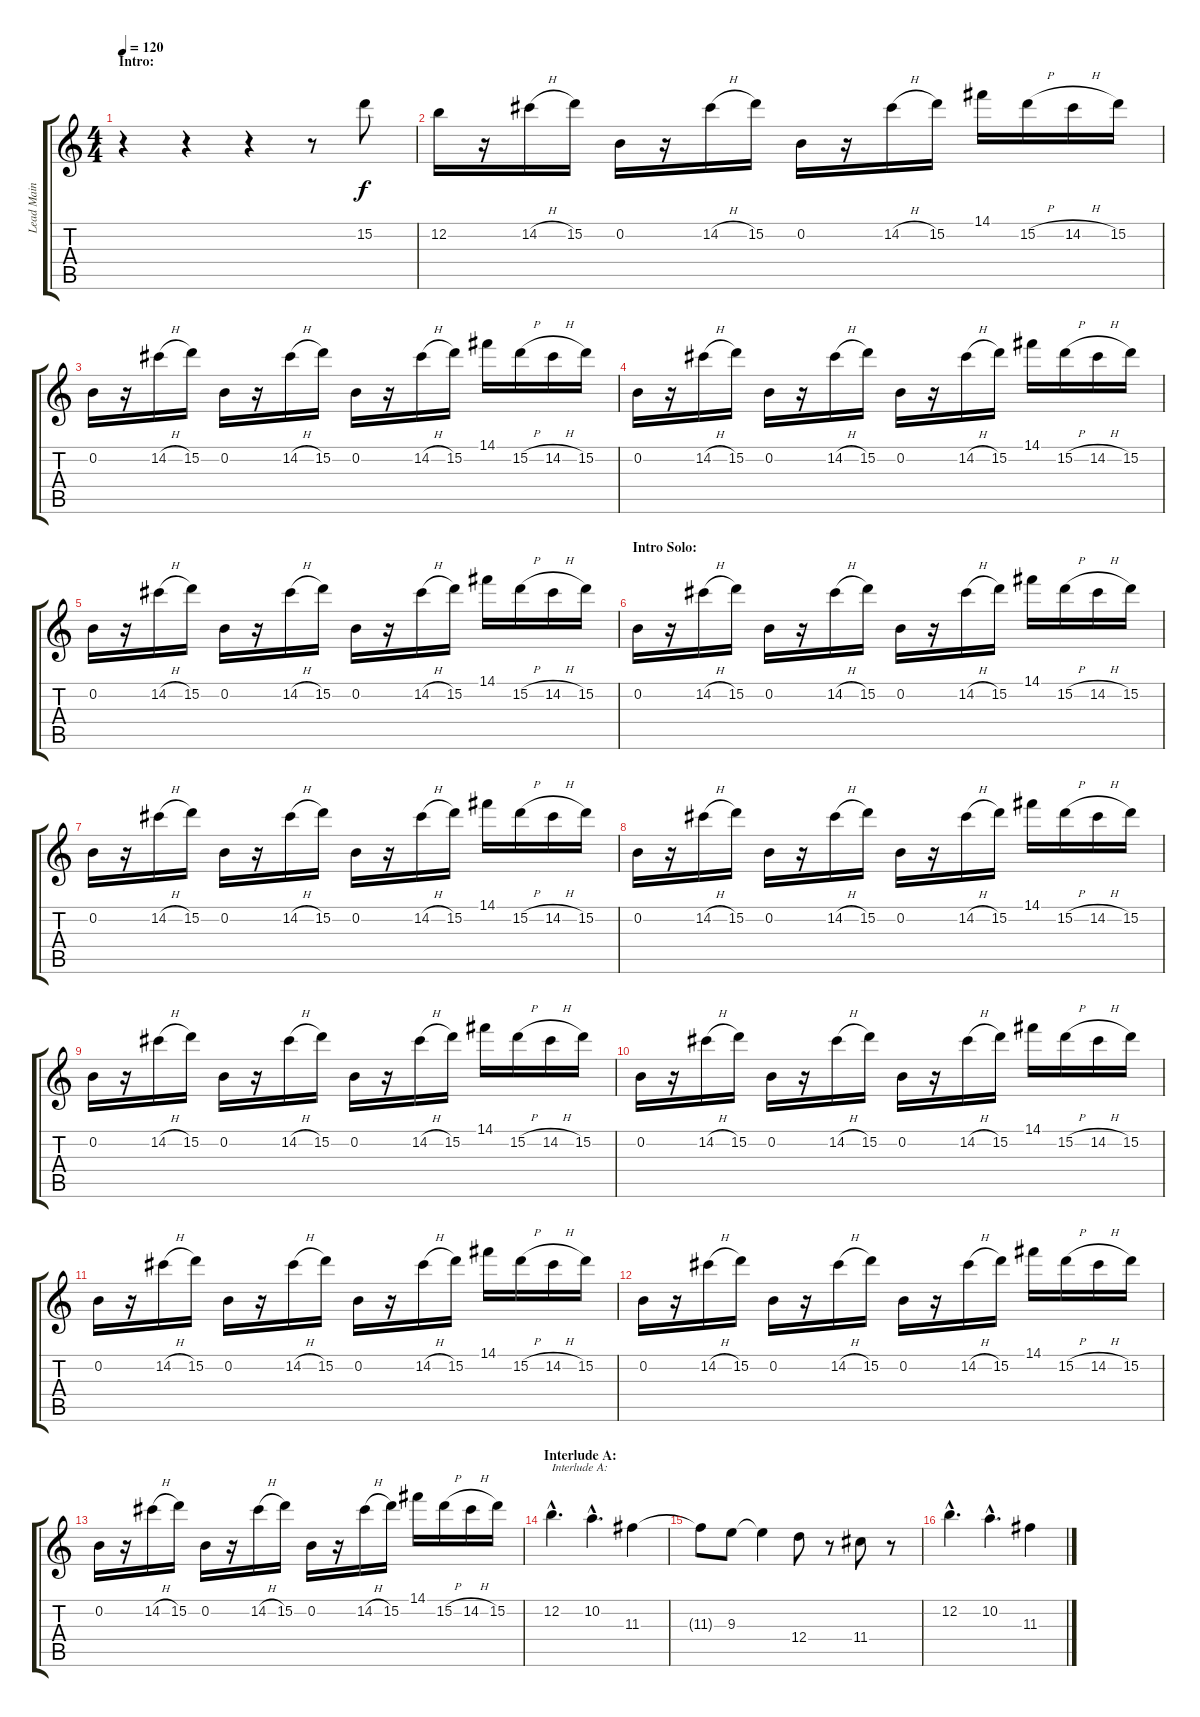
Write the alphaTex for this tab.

\track ("Lead Main" "Lead Main") {instrument distortionguitar}
\staff {score tabs}
\tuning (E4 B3 G3 D3 A2 E2) {hide}
\ts (4 4)
\section ("" "Intro:")
\tempo 120
\clef g2
\ks c
r.4{dy f instrument distortionguitar} r.4 r.4 r.8 15.2.8 |
12.2.16 r.16 14.2{h}.16 15.2.16 0.2.16 r.16 14.2{h}.16 15.2.16 0.2.16 r.16 14.2{h}.16 15.2.16 14.1.16 15.2{h}.16 14.2{h}.16 15.2.16 |
0.2.16 r.16 14.2{h}.16 15.2.16 0.2.16 r.16 14.2{h}.16 15.2.16 0.2.16 r.16 14.2{h}.16 15.2.16 14.1.16 15.2{h}.16 14.2{h}.16 15.2.16 |
0.2.16 r.16 14.2{h}.16 15.2.16 0.2.16 r.16 14.2{h}.16 15.2.16 0.2.16 r.16 14.2{h}.16 15.2.16 14.1.16 15.2{h}.16 14.2{h}.16 15.2.16 |
0.2.16 r.16 14.2{h}.16 15.2.16 0.2.16 r.16 14.2{h}.16 15.2.16 0.2.16 r.16 14.2{h}.16 15.2.16 14.1.16 15.2{h}.16 14.2{h}.16 15.2.16 |
\section ("" "Intro Solo:")
0.2.16 r.16 14.2{h}.16 15.2.16 0.2.16 r.16 14.2{h}.16 15.2.16 0.2.16 r.16 14.2{h}.16 15.2.16 14.1.16 15.2{h}.16 14.2{h}.16 15.2.16 |
0.2.16 r.16 14.2{h}.16 15.2.16 0.2.16 r.16 14.2{h}.16 15.2.16 0.2.16 r.16 14.2{h}.16 15.2.16 14.1.16 15.2{h}.16 14.2{h}.16 15.2.16 |
0.2.16 r.16 14.2{h}.16 15.2.16 0.2.16 r.16 14.2{h}.16 15.2.16 0.2.16 r.16 14.2{h}.16 15.2.16 14.1.16 15.2{h}.16 14.2{h}.16 15.2.16 |
0.2.16 r.16 14.2{h}.16 15.2.16 0.2.16 r.16 14.2{h}.16 15.2.16 0.2.16 r.16 14.2{h}.16 15.2.16 14.1.16 15.2{h}.16 14.2{h}.16 15.2.16 |
0.2.16 r.16 14.2{h}.16 15.2.16 0.2.16 r.16 14.2{h}.16 15.2.16 0.2.16 r.16 14.2{h}.16 15.2.16 14.1.16 15.2{h}.16 14.2{h}.16 15.2.16 |
0.2.16 r.16 14.2{h}.16 15.2.16 0.2.16 r.16 14.2{h}.16 15.2.16 0.2.16 r.16 14.2{h}.16 15.2.16 14.1.16 15.2{h}.16 14.2{h}.16 15.2.16 |
0.2.16 r.16 14.2{h}.16 15.2.16 0.2.16 r.16 14.2{h}.16 15.2.16 0.2.16 r.16 14.2{h}.16 15.2.16 14.1.16 15.2{h}.16 14.2{h}.16 15.2.16 |
0.2.16 r.16 14.2{h}.16 15.2.16 0.2.16 r.16 14.2{h}.16 15.2.16 0.2.16 r.16 14.2{h}.16 15.2.16 14.1.16 15.2{h}.16 14.2{h}.16 15.2.16 |
\section ("" "Interlude A:")
12.2{hac}.4{d txt "Interlude A:"} 10.2{hac}.4{d} 11.3.4 |
11.3{t}.8 9.3.8 9.3{t}.4 12.4.8 r.8 11.4.8 r.8 |
12.2{hac}.4{d} 10.2{hac}.4{d} 11.3.4
